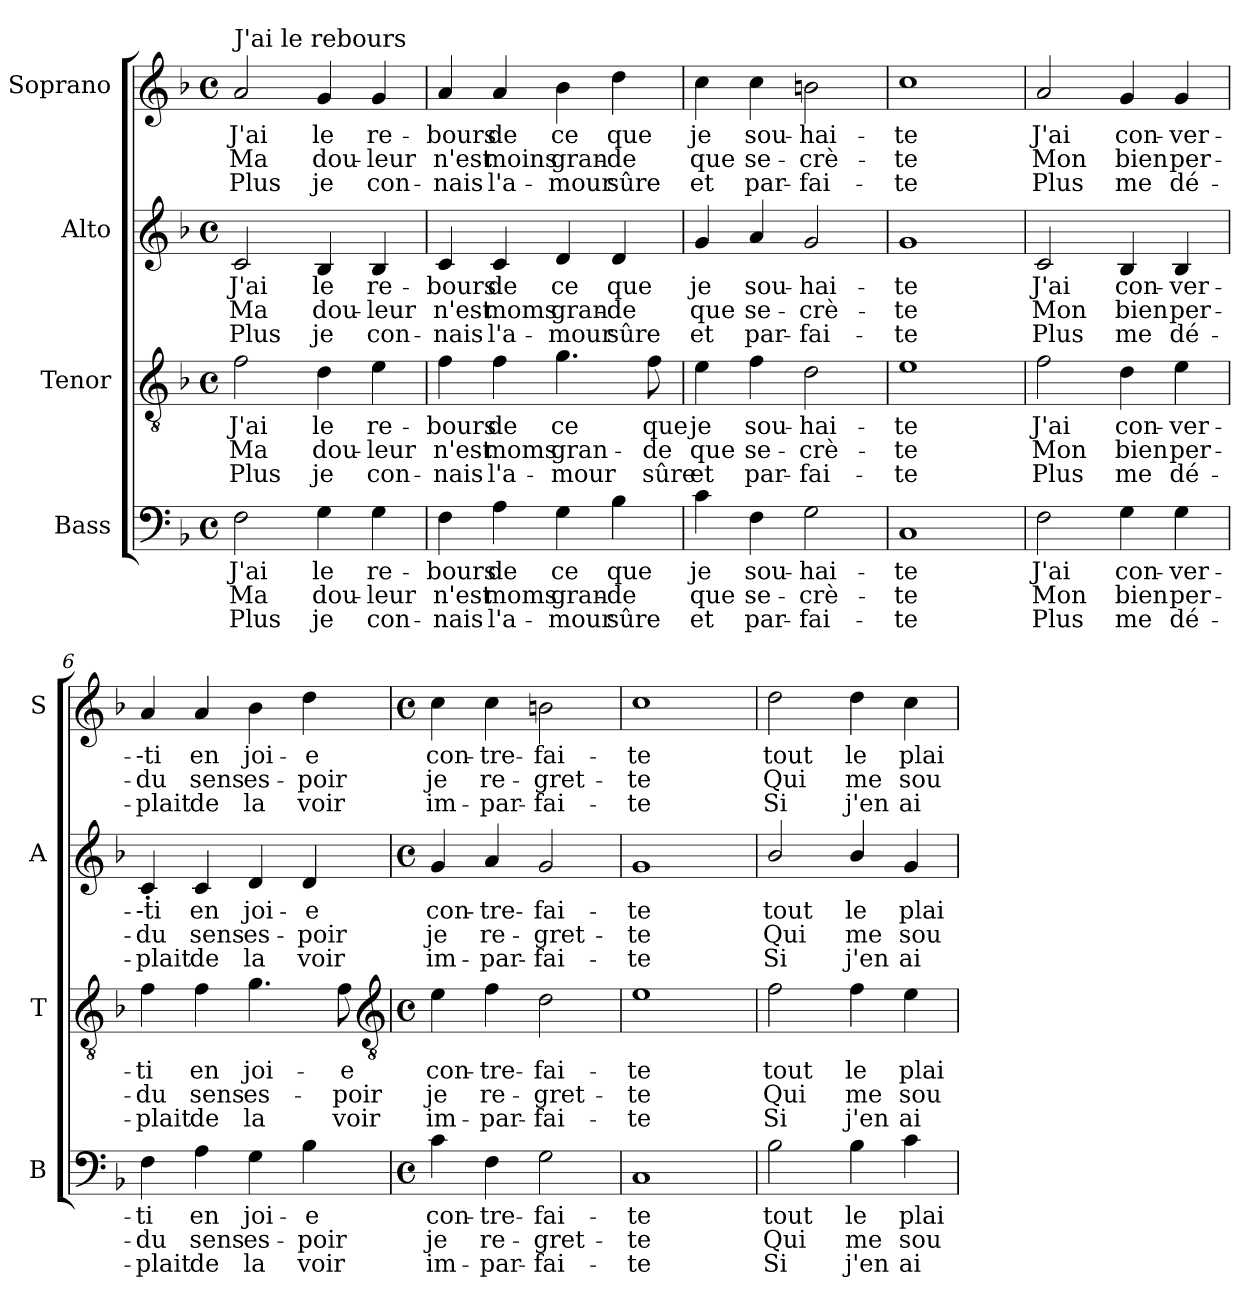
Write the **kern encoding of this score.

**kern	**text	**text	**text	**kern	**text	**text	**text	**kern	**text	**text	**text	**kern	**text	**text	**text
*part4	*part4	*part4	*part4	*part3	*part3	*part3	*part3	*part2	*part2	*part2	*part2	*part1	*part1	*part1	*part1
*staff4	*staff4	*staff4	*staff4	*staff3	*staff3	*staff3	*staff3	*staff2	*staff2	*staff2	*staff2	*staff1	*staff1	*staff1	*staff1
*I"Bass	*	*	*	*I"Tenor	*	*	*	*I"Alto	*	*	*	*I"Soprano	*	*	*
*I'B	*	*	*	*I'T	*	*	*	*I'A	*	*	*	*I'S	*	*	*
*clefF4	*	*	*	*clefGv2	*	*	*	*clefG2	*	*	*	*clefG2	*	*	*
*k[b-]	*	*	*	*k[b-]	*	*	*	*k[b-]	*	*	*	*k[b-]	*	*	*
*M4/4	*	*	*	*M4/4	*	*	*	*M4/4	*	*	*	*M4/4	*	*	*
*met(c)	*	*	*	*met(c)	*	*	*	*met(c)	*	*	*	*met(c)	*	*	*
=1	=1	=1	=1	=1	=1	=1	=1	=1	=1	=1	=1	=1	=1	=1	=1
!	!	!	!	!	!	!	!	!	!	!	!	!LO:TX:a:t=J'ai le rebours	!	!	!
!	!LO:LY:b	!LO:LY:b	!LO:LY:b	!	!LO:LY:b	!LO:LY:b	!LO:LY:b	!	!LO:LY:b	!LO:LY:b	!LO:LY:b	!	!LO:LY:b	!LO:LY:b	!LO:LY:b
2F	J'ai	Ma	Plus	2f	J'ai	Ma	Plus	2c	J'ai	Ma	Plus	2a	J'ai	Ma	Plus
!	!LO:LY:b	!LO:LY:b	!LO:LY:b	!	!LO:LY:b	!LO:LY:b	!LO:LY:b	!	!LO:LY:b	!LO:LY:b	!LO:LY:b	!	!LO:LY:b	!LO:LY:b	!LO:LY:b
4G	le	dou-	-je	4d	le	dou-	-je	4B-	le	dou-	-je	4g	le	dou-	-je
!	!LO:LY:b	!LO:LY:b	!LO:LY:b	!	!LO:LY:b	!LO:LY:b	!LO:LY:b	!	!LO:LY:b	!LO:LY:b	!LO:LY:b	!	!LO:LY:b	!LO:LY:b	!LO:LY:b
4G	re-	-leur	con-	4e	re-	-leur	con-	4B-	re-	-leur	con-	4g	re-	-leur	con-
=2	=2	=2	=2	=2	=2	=2	=2	=2	=2	=2	=2	=2	=2	=2	=2
!	!LO:LY:b	!LO:LY:b	!LO:LY:b	!	!LO:LY:b	!LO:LY:b	!LO:LY:b	!	!LO:LY:b	!LO:LY:b	!LO:LY:b	!	!LO:LY:b	!LO:LY:b	!LO:LY:b
4F	-bours	n'est	nais	4f	-bours	n'est	nais	4c	-bours	n'est	nais	4a	-bours	n'est	nais
!	!LO:LY:b	!LO:LY:b	!LO:LY:b	!	!LO:LY:b	!LO:LY:b	!LO:LY:b	!	!LO:LY:b	!LO:LY:b	!LO:LY:b	!	!LO:LY:b	!LO:LY:b	!LO:LY:b
4A	de	moms	l'a-	4f	de	moms	l'a-	4c	de	moms	l'a-	4a	de	moins	l'a-
!	!LO:LY:b	!LO:LY:b	!LO:LY:b	!	!LO:LY:b	!LO:LY:b	!LO:LY:b	!	!LO:LY:b	!LO:LY:b	!LO:LY:b	!	!LO:LY:b	!LO:LY:b	!LO:LY:b
4G	-ce	gran-	-mour	4.g	-ce	gran-	-mour	4d	-ce	gran-	-mour	4b-	-ce	gran-	-mour
!	!LO:LY:b	!LO:LY:b	!LO:LY:b	!	!	!	!	!	!LO:LY:b	!LO:LY:b	!LO:LY:b	!	!LO:LY:b	!LO:LY:b	!LO:LY:b
4B-	que	de	sûre	.	.	.	.	4d	que	de	sûre	4dd	que	de	sûre
!	!	!	!	!	!LO:LY:b	!LO:LY:b	!LO:LY:b	!	!	!	!	!	!	!	!
.	.	.	.	8f	que	de	sûre	.	.	.	.	.	.	.	.
=3	=3	=3	=3	=3	=3	=3	=3	=3	=3	=3	=3	=3	=3	=3	=3
!	!LO:LY:b	!LO:LY:b	!LO:LY:b	!	!LO:LY:b	!LO:LY:b	!LO:LY:b	!	!LO:LY:b	!LO:LY:b	!LO:LY:b	!	!LO:LY:b	!LO:LY:b	!LO:LY:b
4c	je	que	et	4e	je	que	et	4g	je	que	et	4cc	je	que	et
!	!LO:LY:b	!LO:LY:b	!LO:LY:b	!	!LO:LY:b	!LO:LY:b	!LO:LY:b	!	!LO:LY:b	!LO:LY:b	!LO:LY:b	!	!LO:LY:b	!LO:LY:b	!LO:LY:b
4F	sou-	-se-	-par-	4f	sou-	-se-	-par-	4a	sou-	-se-	-par-	4cc	sou-	-se-	-par-
!	!LO:LY:b	!LO:LY:b	!LO:LY:b	!	!LO:LY:b	!LO:LY:b	!LO:LY:b	!	!LO:LY:b	!LO:LY:b	!LO:LY:b	!	!LO:LY:b	!LO:LY:b	!LO:LY:b
2G	-hai-	-crè-	-fai-	2d	-hai-	-crè-	-fai-	2g	-hai-	-crè-	-fai-	2bn	-hai-	-crè-	-fai-
=4	=4	=4	=4	=4	=4	=4	=4	=4	=4	=4	=4	=4	=4	=4	=4
!	!LO:LY:b	!LO:LY:b	!LO:LY:b	!	!LO:LY:b	!LO:LY:b	!LO:LY:b	!	!LO:LY:b	!LO:LY:b	!LO:LY:b	!	!LO:LY:b	!LO:LY:b	!LO:LY:b
1C	-te	te	te	1e	-te	te	te	1g	-te	te	te	1cc	-te	te	te
=5	=5	=5	=5	=5	=5	=5	=5	=5	=5	=5	=5	=5	=5	=5	=5
!	!LO:LY:b	!LO:LY:b	!LO:LY:b	!	!LO:LY:b	!LO:LY:b	!LO:LY:b	!	!LO:LY:b	!LO:LY:b	!LO:LY:b	!	!LO:LY:b	!LO:LY:b	!LO:LY:b
2F	J'ai	Mon	Plus	2f	J'ai	Mon	Plus	2c	J'ai	Mon	Plus	2a	J'ai	Mon	Plus
!	!LO:LY:b	!LO:LY:b	!LO:LY:b	!	!LO:LY:b	!LO:LY:b	!LO:LY:b	!	!LO:LY:b	!LO:LY:b	!LO:LY:b	!	!LO:LY:b	!LO:LY:b	!LO:LY:b
4G	con-	-bien	me	4d	con-	-bien	me	4B-	con-	-bien	me	4g	con-	-bien	me
!	!LO:LY:b	!LO:LY:b	!LO:LY:b	!	!LO:LY:b	!LO:LY:b	!LO:LY:b	!	!LO:LY:b	!LO:LY:b	!LO:LY:b	!	!LO:LY:b	!LO:LY:b	!LO:LY:b
4G	ver-	-per-	-dé-	4e	ver-	-per-	-dé-	4B-	ver-	-per-	-dé-	4g	ver-	-per-	-dé-
=6	=6	=6	=6	=6	=6	=6	=6	=6	=6	=6	=6	=6	=6	=6	=6
!	!LO:LY:b	!LO:LY:b	!LO:LY:b	!	!LO:LY:b	!LO:LY:b	!LO:LY:b	!	!LO:LY:b	!LO:LY:b	!LO:LY:b	!	!LO:LY:b	!LO:LY:b	!LO:LY:b
4F	-ti	du	plait	4f	-ti	du	plait	4c'	--ti	du	plait	4a	--ti	du	plait
!	!LO:LY:b	!LO:LY:b	!LO:LY:b	!	!LO:LY:b	!LO:LY:b	!LO:LY:b	!	!LO:LY:b	!LO:LY:b	!LO:LY:b	!	!LO:LY:b	!LO:LY:b	!LO:LY:b
4A	en	sens	de	4f	en	sens	de	4c	en	sens	de	4a	en	sens	de
!	!LO:LY:b	!LO:LY:b	!LO:LY:b	!	!LO:LY:b	!LO:LY:b	!LO:LY:b	!	!LO:LY:b	!LO:LY:b	!LO:LY:b	!	!LO:LY:b	!LO:LY:b	!LO:LY:b
4G	joi-	-es-	-la	4.g	joi-	-es-	-la	4d	joi-	-es-	-la	4b-	joi-	-es-	-la
!	!LO:LY:b	!LO:LY:b	!LO:LY:b	!	!	!	!	!	!LO:LY:b	!LO:LY:b	!LO:LY:b	!	!LO:LY:b	!LO:LY:b	!LO:LY:b
4B-	e	poir	voir	.	.	.	.	4d	e	poir	voir	4dd	e	poir	voir
!	!	!	!	!	!LO:LY:b	!LO:LY:b	!LO:LY:b	!	!	!	!	!	!	!	!
.	.	.	.	8f	e	poir	voir	.	.	.	.	.	.	.	.
*	*	*	*	*clefGv2	*	*	*	*	*	*	*	*	*	*	*
!!LO:LB:g=z
=7	=7	=7	=7	=7	=7	=7	=7	=7	=7	=7	=7	=7	=7	=7	=7
*M4/4	*	*	*	*M4/4	*	*	*	*M4/4	*	*	*	*M4/4	*	*	*
*met(c)	*	*	*	*met(c)	*	*	*	*met(c)	*	*	*	*met(c)	*	*	*
!	!LO:LY:b	!LO:LY:b	!LO:LY:b	!	!LO:LY:b	!LO:LY:b	!LO:LY:b	!	!LO:LY:b	!LO:LY:b	!LO:LY:b	!	!LO:LY:b	!LO:LY:b	!LO:LY:b
4c	con-	-je	im-	4e	con-	-je	im-	4g	con-	-je	im-	4cc	con-	-je	im-
!	!LO:LY:b	!LO:LY:b	!LO:LY:b	!	!LO:LY:b	!LO:LY:b	!LO:LY:b	!	!LO:LY:b	!LO:LY:b	!LO:LY:b	!	!LO:LY:b	!LO:LY:b	!LO:LY:b
4F	-tre-	-re-	-par-	4f	-tre-	-re-	-par-	4a	-tre-	-re-	-par-	4cc	-tre-	-re-	-par-
!	!LO:LY:b	!LO:LY:b	!LO:LY:b	!	!LO:LY:b	!LO:LY:b	!LO:LY:b	!	!LO:LY:b	!LO:LY:b	!LO:LY:b	!	!LO:LY:b	!LO:LY:b	!LO:LY:b
2G	-fai-	-gret-	-fai-	2d	-fai-	-gret-	-fai-	2g	-fai-	-gret-	-fai-	2bn	-fai-	-gret-	-fai-
=8	=8	=8	=8	=8	=8	=8	=8	=8	=8	=8	=8	=8	=8	=8	=8
!	!LO:LY:b	!LO:LY:b	!LO:LY:b	!	!LO:LY:b	!LO:LY:b	!LO:LY:b	!	!LO:LY:b	!LO:LY:b	!LO:LY:b	!	!LO:LY:b	!LO:LY:b	!LO:LY:b
1C	-te	te	te	1e	-te	te	te	1g	-te	te	te	1cc	-te	te	te
=9	=9	=9	=9	=9	=9	=9	=9	=9	=9	=9	=9	=9	=9	=9	=9
!	!LO:LY:b	!LO:LY:b	!LO:LY:b	!	!LO:LY:b	!LO:LY:b	!LO:LY:b	!	!LO:LY:b	!LO:LY:b	!LO:LY:b	!	!LO:LY:b	!LO:LY:b	!LO:LY:b
2B-	tout	Qui	Si	2f	tout	Qui	Si	2b-/	tout	Qui	Si	2dd	tout	Qui	Si
!	!LO:LY:b	!LO:LY:b	!LO:LY:b	!	!LO:LY:b	!LO:LY:b	!LO:LY:b	!	!LO:LY:b	!LO:LY:b	!LO:LY:b	!	!LO:LY:b	!LO:LY:b	!LO:LY:b
4B-	le	me	j'en	4f	le	me	j'en	4b-/	le	me	j'en	4dd	le	me	j'en
!	!LO:LY:b	!LO:LY:b	!LO:LY:b	!	!LO:LY:b	!LO:LY:b	!LO:LY:b	!	!LO:LY:b	!LO:LY:b	!LO:LY:b	!	!LO:LY:b	!LO:LY:b	!LO:LY:b
4c	plai-	-sou-	-ai	4e	plai-	-sou-	-ai	4g	plai-	-sou-	-ai	4cc	plai-	-sou-	-ai
=	=	=	=	=	=	=	=	=	=	=	=	=	=	=	=
*-	*-	*-	*-	*-	*-	*-	*-	*-	*-	*-	*-	*-	*-	*-	*-
